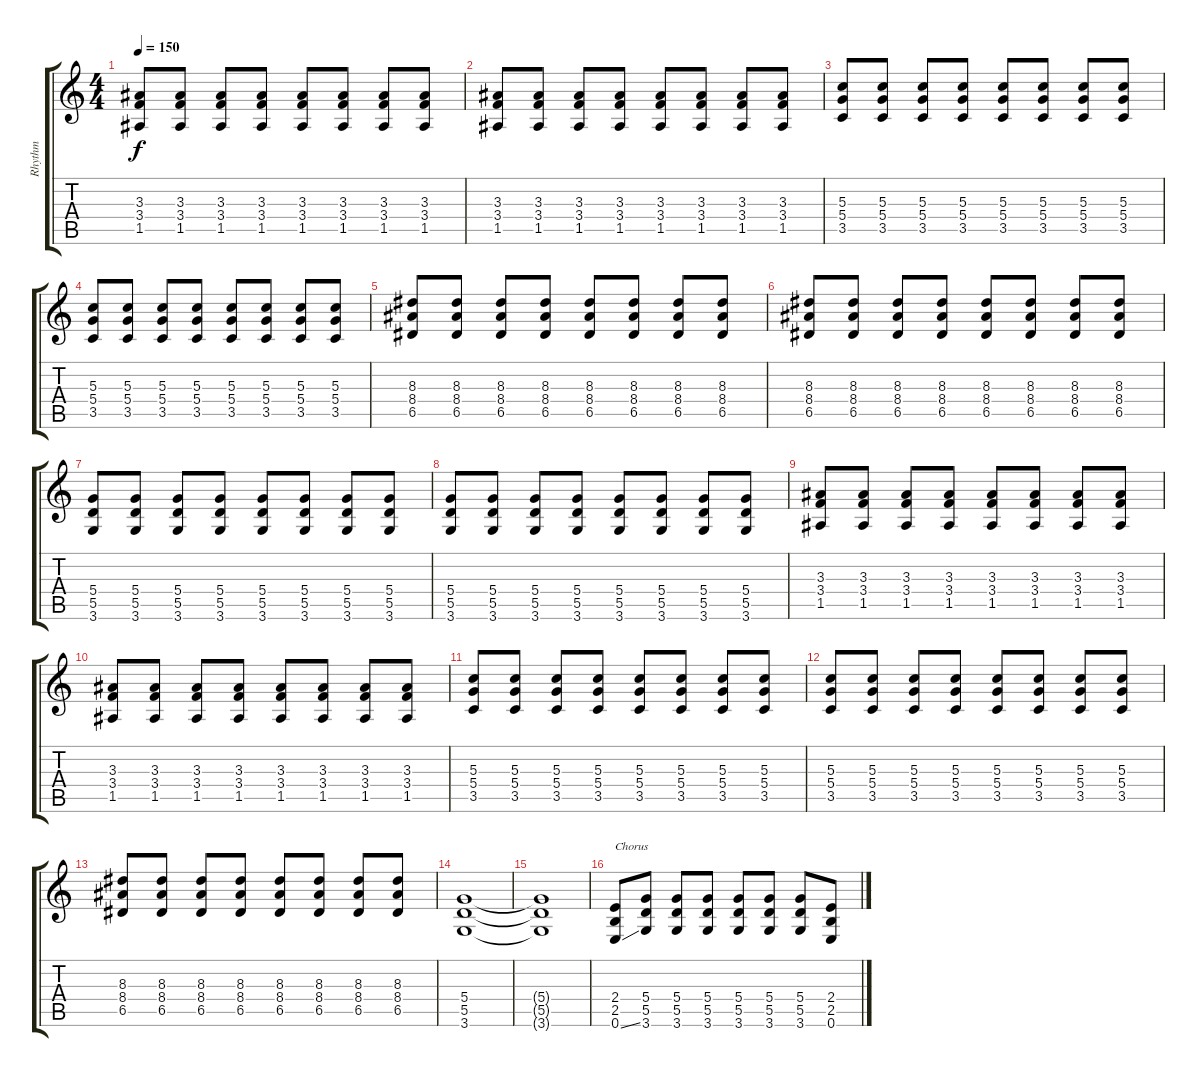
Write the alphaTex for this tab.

\track ("Rhythm" "Rhythm") {instrument distortionguitar}
\staff {score tabs}
\tuning (E4 B3 G3 D3 A2 E2) {hide}
\ts (4 4)
\tempo 150
\clef g2
\ks c
(3.3 3.4 1.5).8{dy f} (3.3 3.4 1.5).8 (3.3 3.4 1.5).8 (3.3 3.4 1.5).8 (3.3 3.4 1.5).8 (3.3 3.4 1.5).8 (3.3 3.4 1.5).8 (3.3 3.4 1.5).8 |
(3.3 3.4 1.5).8 (3.3 3.4 1.5).8 (3.3 3.4 1.5).8 (3.3 3.4 1.5).8 (3.3 3.4 1.5).8 (3.3 3.4 1.5).8 (3.3 3.4 1.5).8 (3.3 3.4 1.5).8 |
(5.3 5.4 3.5).8 (5.3 5.4 3.5).8 (5.3 5.4 3.5).8 (5.3 5.4 3.5).8 (5.3 5.4 3.5).8 (5.3 5.4 3.5).8 (5.3 5.4 3.5).8 (5.3 5.4 3.5).8 |
(5.3 5.4 3.5).8 (5.3 5.4 3.5).8 (5.3 5.4 3.5).8 (5.3 5.4 3.5).8 (5.3 5.4 3.5).8 (5.3 5.4 3.5).8 (5.3 5.4 3.5).8 (5.3 5.4 3.5).8 |
(8.3 8.4 6.5).8 (8.3 8.4 6.5).8 (8.3 8.4 6.5).8 (8.3 8.4 6.5).8 (8.3 8.4 6.5).8 (8.3 8.4 6.5).8 (8.3 8.4 6.5).8 (8.3 8.4 6.5).8 |
(8.3 8.4 6.5).8 (8.3 8.4 6.5).8 (8.3 8.4 6.5).8 (8.3 8.4 6.5).8 (8.3 8.4 6.5).8 (8.3 8.4 6.5).8 (8.3 8.4 6.5).8 (8.3 8.4 6.5).8 |
(5.4 5.5 3.6).8 (5.4 5.5 3.6).8 (5.4 5.5 3.6).8 (5.4 5.5 3.6).8 (5.4 5.5 3.6).8 (5.4 5.5 3.6).8 (5.4 5.5 3.6).8 (5.4 5.5 3.6).8 |
(5.4 5.5 3.6).8 (5.4 5.5 3.6).8 (5.4 5.5 3.6).8 (5.4 5.5 3.6).8 (5.4 5.5 3.6).8 (5.4 5.5 3.6).8 (5.4 5.5 3.6).8 (5.4 5.5 3.6).8 |
(3.3 3.4 1.5).8 (3.3 3.4 1.5).8 (3.3 3.4 1.5).8 (3.3 3.4 1.5).8 (3.3 3.4 1.5).8 (3.3 3.4 1.5).8 (3.3 3.4 1.5).8 (3.3 3.4 1.5).8 |
(3.3 3.4 1.5).8 (3.3 3.4 1.5).8 (3.3 3.4 1.5).8 (3.3 3.4 1.5).8 (3.3 3.4 1.5).8 (3.3 3.4 1.5).8 (3.3 3.4 1.5).8 (3.3 3.4 1.5).8 |
(5.3 5.4 3.5).8 (5.3 5.4 3.5).8 (5.3 5.4 3.5).8 (5.3 5.4 3.5).8 (5.3 5.4 3.5).8 (5.3 5.4 3.5).8 (5.3 5.4 3.5).8 (5.3 5.4 3.5).8 |
(5.3 5.4 3.5).8 (5.3 5.4 3.5).8 (5.3 5.4 3.5).8 (5.3 5.4 3.5).8 (5.3 5.4 3.5).8 (5.3 5.4 3.5).8 (5.3 5.4 3.5).8 (5.3 5.4 3.5).8 |
(8.3 8.4 6.5).8 (8.3 8.4 6.5).8 (8.3 8.4 6.5).8 (8.3 8.4 6.5).8 (8.3 8.4 6.5).8 (8.3 8.4 6.5).8 (8.3 8.4 6.5).8 (8.3 8.4 6.5).8 |
(5.4 5.5 3.6).1 |
(5.4{t} 5.5{t} 3.6{t}).1 |
(2.4 2.5 0.6{ss}).8{txt "Chorus" volume 15} (5.4 5.5 3.6).8 (5.4 5.5 3.6).8 (5.4 5.5 3.6).8 (5.4 5.5 3.6).8 (5.4 5.5 3.6).8 (5.4 5.5 3.6).8 (2.4 2.5 0.6).8
